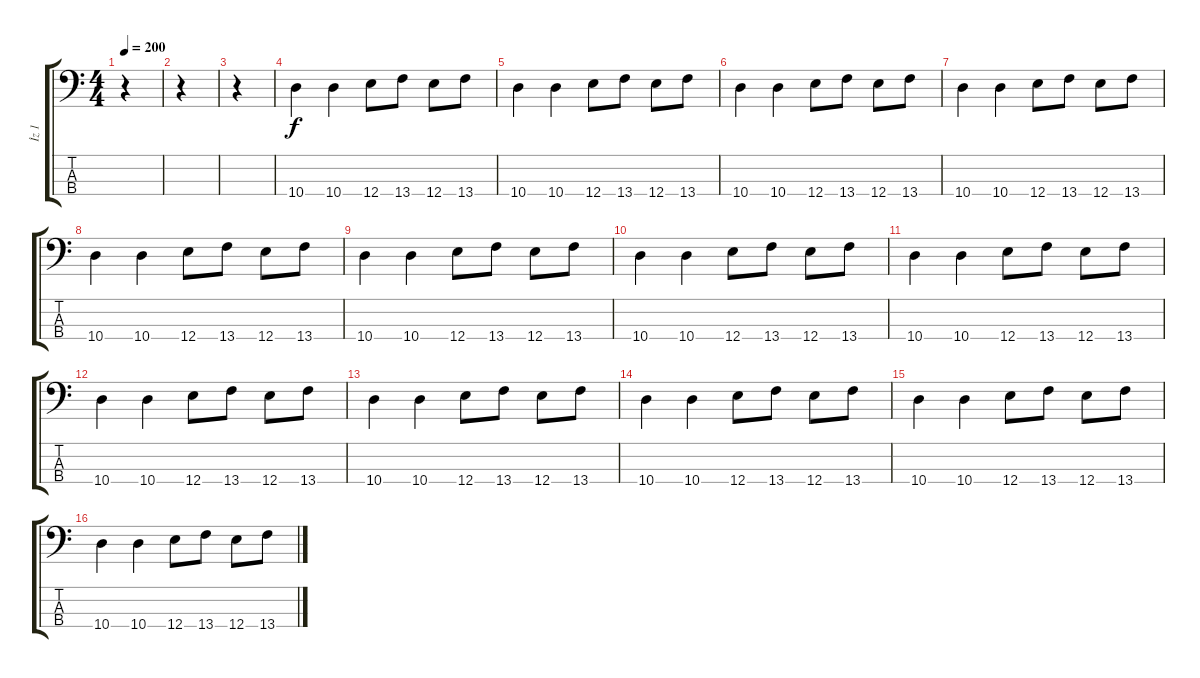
\track ("İz 1" "İz 1") {instrument electricbassfinger}
\staff {score tabs}
\tuning (G2 D2 A1 E1) {hide}
\ts (4 4)
\tempo 200
\clef f4
\ks c
r.4{dy f instrument electricbassfinger} |
r.4 |
r.4 |
10.4.4 10.4.4 12.4.8 13.4.8 12.4.8 13.4.8 |
10.4.4 10.4.4 12.4.8 13.4.8 12.4.8 13.4.8 |
10.4.4 10.4.4 12.4.8 13.4.8 12.4.8 13.4.8 |
10.4.4 10.4.4 12.4.8 13.4.8 12.4.8 13.4.8 |
10.4.4 10.4.4 12.4.8 13.4.8 12.4.8 13.4.8 |
10.4.4 10.4.4 12.4.8 13.4.8 12.4.8 13.4.8 |
10.4.4 10.4.4 12.4.8 13.4.8 12.4.8 13.4.8 |
10.4.4 10.4.4 12.4.8 13.4.8 12.4.8 13.4.8 |
10.4.4 10.4.4 12.4.8 13.4.8 12.4.8 13.4.8 |
10.4.4 10.4.4 12.4.8 13.4.8 12.4.8 13.4.8 |
10.4.4 10.4.4 12.4.8 13.4.8 12.4.8 13.4.8 |
10.4.4 10.4.4 12.4.8 13.4.8 12.4.8 13.4.8 |
10.4.4 10.4.4 12.4.8 13.4.8 12.4.8 13.4.8
